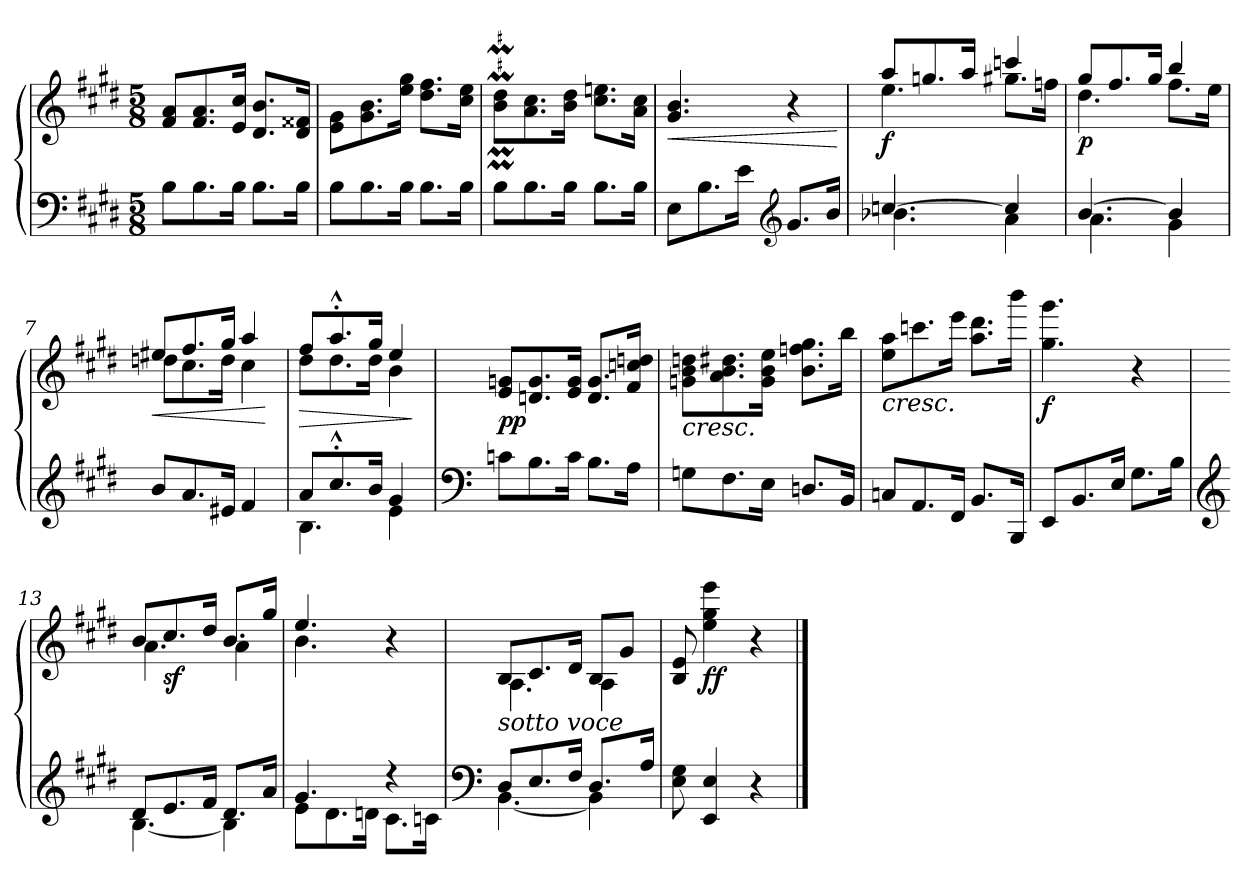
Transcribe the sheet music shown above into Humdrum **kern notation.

**kern	**kern	**dynam
*part1	*part1	*part1
*staff2	*staff1	*staff1/2
*clefF4	*clefG2	*
*k[f#c#g#d#]	*k[f#c#g#d#]	*
*E:	*E:	*
*M5/8	*M5/8	*
=1	=1	=1
8B\L	8f#/ 8a/L	.
8.B\	8.f#/ 8.a/	.
16B\Jk	16e/ 16cc#/Jk	.
8.B\L	8.d#/ 8.b/L	.
16B\Jk	16d#/ 16f##X/Jk	.
=2	=2	=2
8B\L	8e\ 8g#\L	.
8.B\	8.g#\ 8.b\	.
16B\Jk	16ee\ 16gg#\Jk	.
8.B\L	8.dd#\ 8.ff#\L	.
16B\Jk	16cc#\ 16ee\Jk	.
=3	=3	=3
8B\L	8b\M 8dd#\ML	.
8.B\	8.a\ 8.cc#\	.
16B\Jk	16b\ 16dd#\Jk	.
8.B\L	8.cc#\ 8.ee\L	.
16B\Jk	16a\ 16cc#\Jk	.
=4	=4	=4
!	!	!LO:HP:b
8E\L	4.g#/ 4.b/	<
8.B\	.	.
16e\Jk	.	.
*clefG2	*	*
8.g#/L	4r	.
16b/Jk	.	.
.	.	[
!!LO:LB:g=z
=5	=5	=5
*^	*^	*
!	!	!	!	!LO:DY:b
[>4.ccn/	4.b-X\	8aa/L	4.ee\	f
.	.	8.ggn/	.	.
.	.	16aa/Jk	.	.
4cc/]	4a\	4cccn/	8.gg#\L	.
.	.	.	16ffn\Jk	.
=6	=6	=6	=6	=6
!	!	!	!	!LO:DY:b
[>4.b/	4.a\	8gg#/L	4.dd#\	p
.	.	8.ff#/	.	.
.	.	16gg#/Jk	.	.
4b/]	4g#\	4bb/	8.ff#\L	.
.	.	.	16ee\Jk	.
*v	*v	*	*	*
=7	=7	=7	=7
!	!	!	!LO:HP:b
8b/L	8ee#X/L	8ddn\L	<
8.a/	8.ff#/	8.cc#\	.
16e#X/Jk	16gg#/Jk	16dd\Jk	.
4f#/	4aa/	4cc#\	.
*	*v	*v	*
.	.	[
=8	=8	=8
*^	*	*
!	!	!	!LO:HP:b
*	*	*^	*
8a/L	4.B\	8ff#/L	8dd#\L	>
8.cc#^^>'>/	.	8.aa^^>'>/	8.dd#\	.
16b/Jk	.	16gg#/Jk	16dd#\Jk	.
4g#/	4e\	4ee/	4b\	.
*v	*v	*	*	*
*	*v	*v	*
.	.	]
!!LO:LB:g=z
=9	=9	=9
*clefF4	*	*
!	!	!LO:DY:b
8cn<\L	8e/>> 8gn/>>L	pp
8.B\	8.dn/ 8.g/	.
16c\Jk	16e/ 16g/Jk	.
8.B\L	8.d/ 8.g/L	.
16A<\Jk	16f#/> 16ccn/> 16ddn/>Jk	.
=10	=10	=10
!	!LO:TX:b:i:t=cresc.	!
8Gn\L	8gn\ 8b\ 8ddn\L	.
8.F#\	8.a\> 8.b\> 8.dd#X\>	.
16E<\Jk	16g\ 16b\ 16ee\Jk	.
8.Dn/L	8.b\> 8.ffn\> 8.gg#\>L	.
16BB/Jk	16bb>\Jk	.
=11	=11	=11
!	!LO:TX:b:i:t=cresc.	!
8Cn</L	8ee\> 8aa\>L	.
8.AA/	8.cccn\	.
16FF#/Jk	16eee\Jk	.
8.BB/L	8.aa\> 8.ddd#\>L	.
16BBB/Jk	16bbb\Jk	.
=12	=12	=12
!	!	!LO:DY:b
8EE</L	4.gg#\ 4.ggg#\	f
8.BB/	.	.
16E</Jk	.	.
8.G#<\L	4r	.
16B<\Jk	.	.
!!LO:LB:g=z
=13	=13	=13
*clefG2	*	*
*^	*^	*
8d#</L	[<4.B\	8b>>/L	4.a\	.
!	!	!	!	!LO:DY:b
8.e/	.	8.cc#/	.	sf
16f#/Jk	.	16dd#/Jk	.	.
8.d#/L	4B\]	8.b/L	4a\	.
16a/Jk	.	16gg#/Jk	.	.
=14	=14	=14	=14	=14
4.g#<</	8e\L	4.ee/	4.b\	.
.	8.d#\	.	.	.
.	16dn<\Jk	.	.	.
4r	8.c#\L	4r	4ryy	.
.	16cn<\Jk	.	.	.
=15	=15	=15	=15	=15
*clefF4	*	*	*	*
!LO:TX:a:i:t=sotto voce	!	!	!	!
8D#/L	[<4.BB<\	8B>>/L	4.A\	.
8.E/	.	8.c#/	.	.
16F#/Jk	.	16d#/Jk	.	.
8.D#/L	4BB\]	8B/L	4A\	.
.	.	8g#/J	.	.
16A/Jk	.	.	.	.
*v	*v	*	*	*
*	*v	*v	*
=16	=16	=16
8E\ 8G#\	8B/ 8e/	.
!	!	!LO:DY:b
4EE/ 4E/	4ee\ 4gg#\ 4eee\	ff
4r	4r	.
==	==	==
*-	*-	*-
